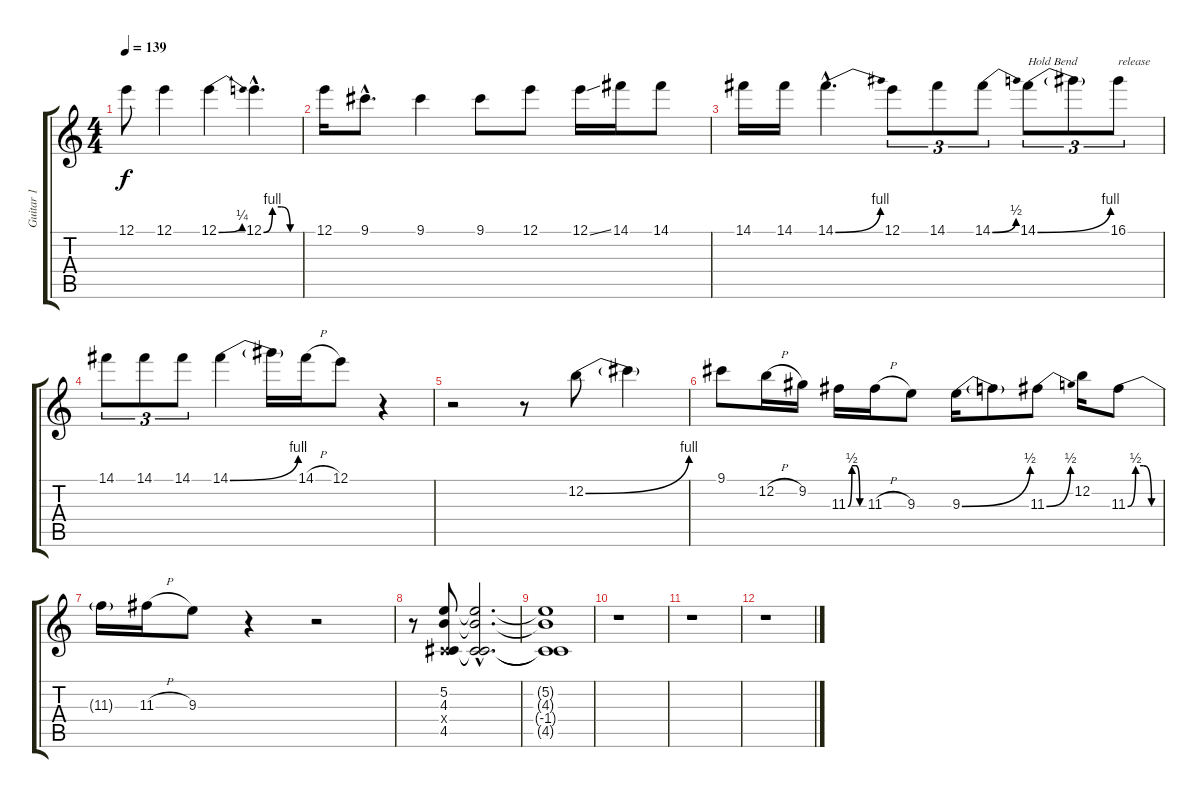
\track ("Guitar 1" "Guitar 1") {instrument electricguitarclean}
\staff {score tabs}
\tuning (E4 B3 G3 D3 A2 E2) {hide}
\ts (4 4)
\tempo 139
\clef g2
\ks c
12.1{t}.8{dy f} 12.1.4 12.1{be (bend 0 0 60 1)}.4 12.1{be (custom 0 0 15 4 30 4 45 0 60 0) hac}.4{d} |
12.1.16 9.1{hac}.8{d} 9.1.4 9.1.8 12.1.8 12.1{ss}.16 14.1.16 14.1.8 |
14.1.16 14.1.16 14.1{be (bend 0 0 60 4) hac}.4{d} 12.1.8{tu (3 2)} 14.1.8{tu (3 2)} 14.1{be (bend 0 0 60 2)}.8{tu (3 2)} 14.1{be (bend 0 0 60 4)}.8{tu (3 2) txt "Hold Bend"} 14.1{t}.8{tu (3 2)} 16.1.8{tu (3 2) txt "release"} |
14.1.8{tu (3 2)} 14.1.8{tu (3 2)} 14.1.8{tu (3 2)} 14.1{be (bend 0 0 60 4)}.4 14.1{t}.16 14.1{h}.16 12.1.8 r.4 |
r.2 r.8 12.2{be (bend 0 0 60 4)}.8 12.2{t}.4 |
9.1.8 12.2{h}.16 9.2.16 11.3{be (custom 0 0 15 2 30 2 45 0 60 0)}.16 11.3{h}.16 9.3.8 9.3{be (bend 0 0 60 2)}.16 9.3{t}.8 11.3{be (bend 0 0 60 2)}.8 12.2.16 11.3{be (custom 0 0 15 2 30 2 45 0 60 0)}.8 |
11.3{t}.16 11.3{h}.16 9.3.8 r.4 r.2 |
r.8 (5.2 4.3 -1.4{x} 4.5).8 (5.2{hac t} 4.3{hac t} -1.4{hac t} 4.5{hac t}).2{d} |
(5.2{t} 4.3{t} -1.4{t} 4.5{t}).1 |
r.1 |
r.1 |
r.1
